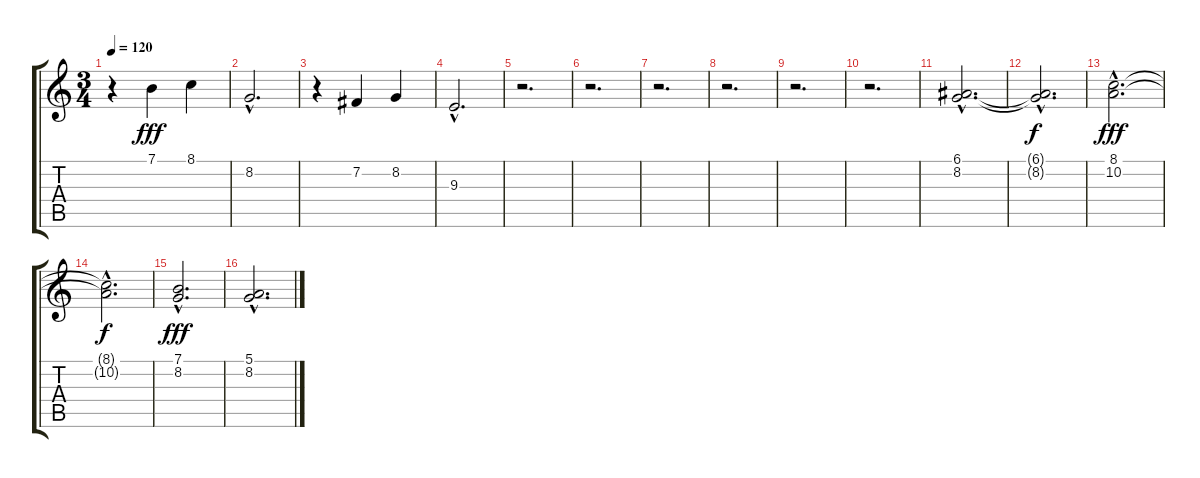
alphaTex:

\track "" {instrument synthvoice}
\staff {score tabs}
\tuning (E4 B3 G3 D3 A2 E2) {hide}
\ts (3 4)
\tempo 120
\clef g2
\ks c
r.4{dy fff} 7.1.4 8.1.4 |
8.2{hac}.2{d} |
r.4 7.2.4 8.2.4 |
9.3{hac}.2{d} |
r.2{d} |
r.2{d} |
r.2{d} |
r.2{d} |
r.2{d} |
r.2{d} |
(6.1{hac} 8.2{hac}).2{d} |
(6.1{hac t} 8.2{hac t}).2{d dy f} |
(8.1{hac} 10.2{hac}).2{d dy fff} |
(8.1{hac t} 10.2{hac t}).2{d dy f} |
(7.1{hac} 8.2{hac}).2{d dy fff} |
(5.1{hac} 8.2{hac}).2{d}
